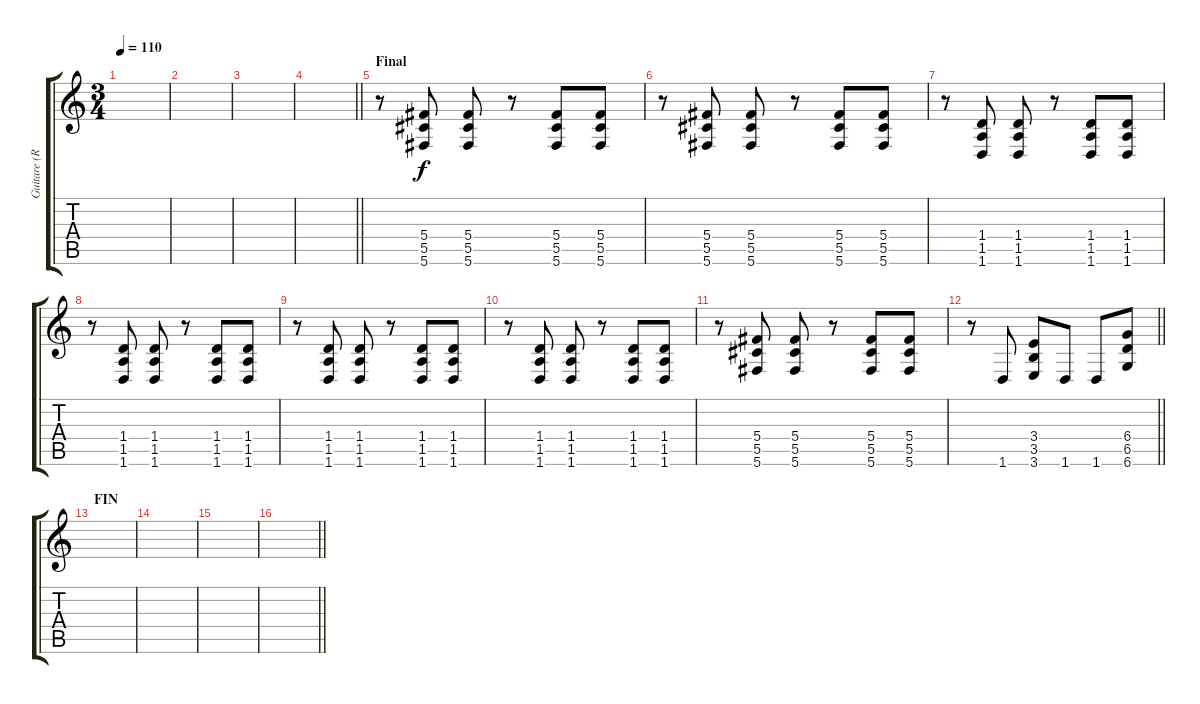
\track ("Guitare (Rythmique) - Kaoru" "Guitare (R") {instrument distortionguitar}
\staff {score tabs}
\tuning (Eb4 Bb3 Gb3 Db3 Ab2 Db2) {hide}
\ts (3 4)
\tempo 110
\clef g2
\ks c
|
|
|
\barLineRight lightlight
|
\section ("" "Final")
r.8 (5.4 5.5 5.6).8 (5.4 5.5 5.6).8 r.8 (5.4 5.5 5.6).8 (5.4 5.5 5.6).8 |
r.8 (5.4 5.5 5.6).8 (5.4 5.5 5.6).8 r.8 (5.4 5.5 5.6).8 (5.4 5.5 5.6).8 |
r.8 (1.4 1.5 1.6).8 (1.4 1.5 1.6).8 r.8 (1.4 1.5 1.6).8 (1.4 1.5 1.6).8 |
r.8 (1.4 1.5 1.6).8 (1.4 1.5 1.6).8 r.8 (1.4 1.5 1.6).8 (1.4 1.5 1.6).8 |
r.8 (1.4 1.5 1.6).8 (1.4 1.5 1.6).8 r.8 (1.4 1.5 1.6).8 (1.4 1.5 1.6).8 |
r.8 (1.4 1.5 1.6).8 (1.4 1.5 1.6).8 r.8 (1.4 1.5 1.6).8 (1.4 1.5 1.6).8 |
r.8 (5.4 5.5 5.6).8 (5.4 5.5 5.6).8 r.8 (5.4 5.5 5.6).8 (5.4 5.5 5.6).8 |
\barLineRight lightlight
r.8{volume 16} 1.6.8 (3.4 3.5 3.6).8 1.6.8 1.6.8 (6.4 6.5 6.6).8 |
\section ("" "FIN")
|
|
|
\barLineRight lightlight
